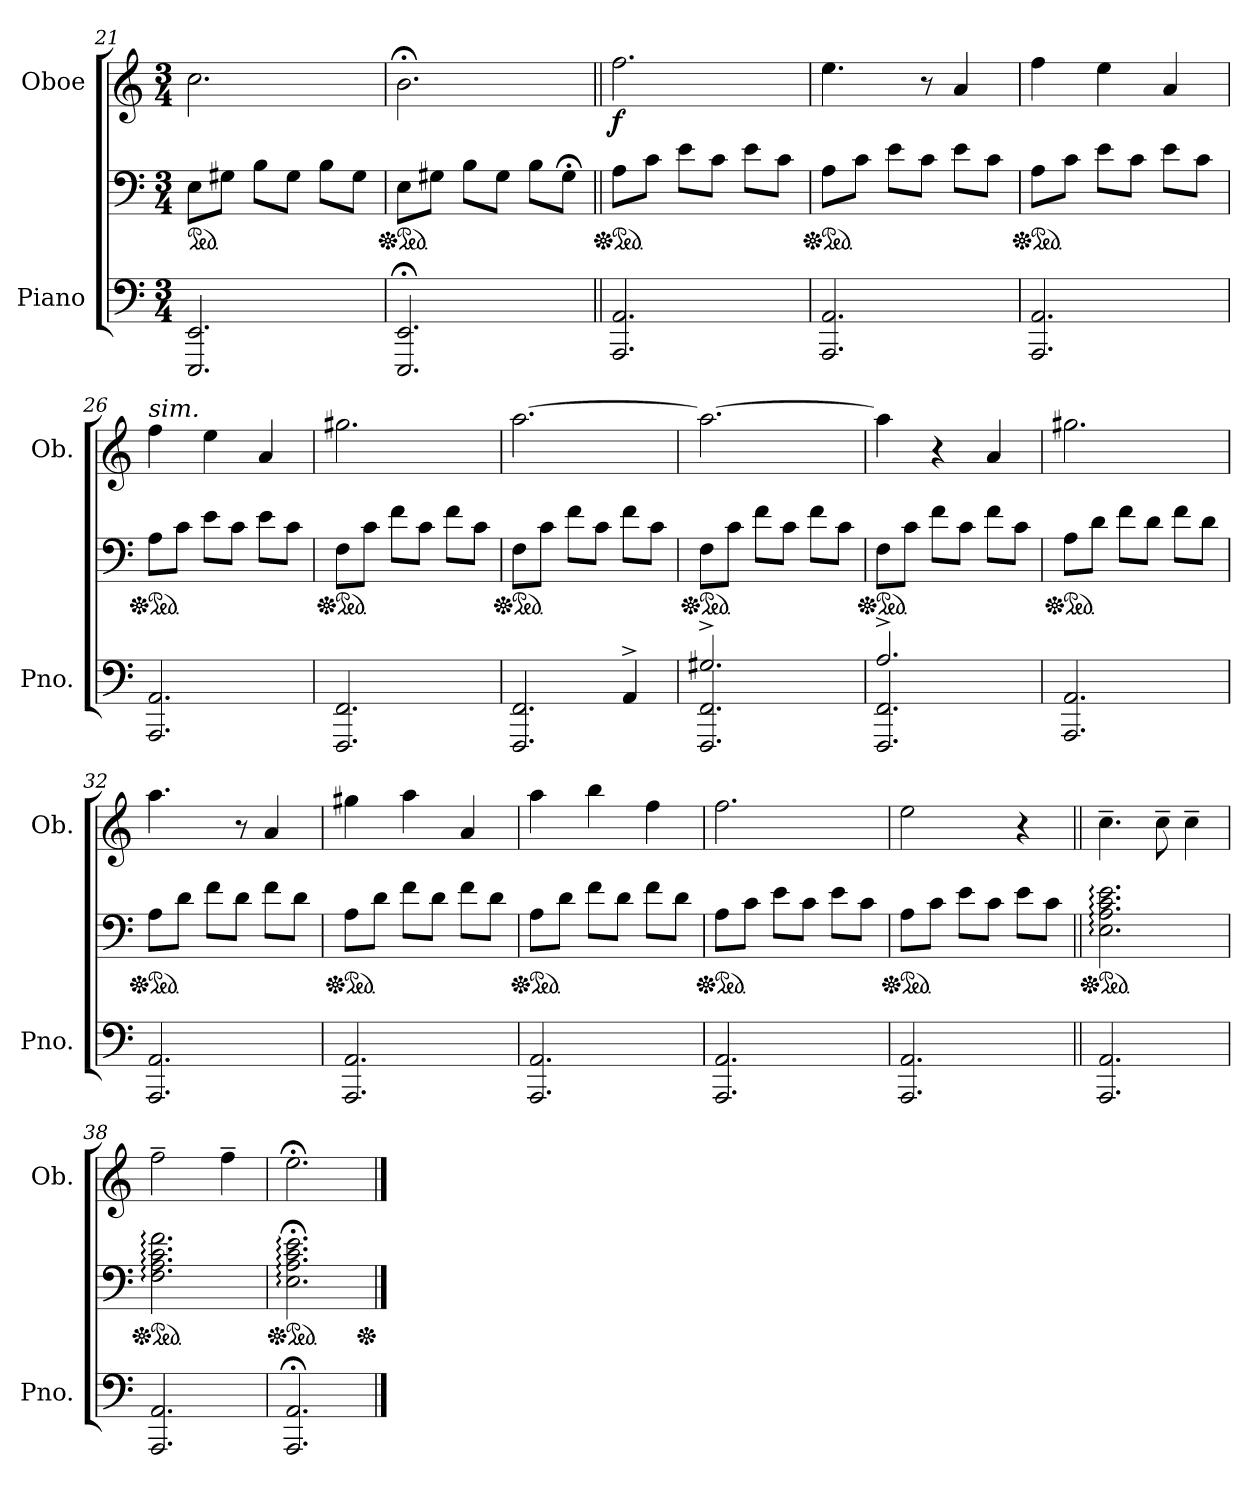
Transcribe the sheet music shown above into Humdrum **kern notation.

**kern	**kern	**dynam	**kern	**dynam
*part2	*part2	*part2	*part1	*part1
*staff3	*staff2	*staff2/3	*staff1	*staff1
*I"Piano	*	*	*I"Oboe	*
*I'Pno.	*	*	*I'Ob.	*
*clefF4	*clefF4	*	*clefG2	*
*k[]	*k[]	*	*k[]	*
*M3/4	*M3/4	*	*M3/4	*
*MM70	*MM70	*	*MM70	*
*	*ped	*	*	*
=21	=21	=21	=21	=21
!	!	!	!LO:TX:i:t=rit.	!
*	*	*	*^	*
2.EEE/ 2.EE/	8E\L	.	2.cc\	2ryy	.
.	8G#X\J	.	.	.	.
.	8B\L	.	.	.	.
.	8G#\J	.	.	.	.
*	*	*	*MM65	*	*
.	8B\L	.	.	4ryy	.
.	8G#\J	.	.	.	.
=22	=22	=22	=22	=22	=22
*	*Xped	*	*	*	*
*	*ped	*	*	*	*
2.EEE/;< 2.EE/;<	8E\L	.	2.b;<\	4ryy	.
.	8G#X\J	.	.	.	.
*	*	*	*MM60	*	*
.	8B\L	.	.	2ryy	.
.	8G#\J	.	.	.	.
.	8B\L	.	.	.	.
.	8G#;<\J	.	.	.	.
*	*	*	*v	*v	*
=23||	=23||	=23||	=23||	=23||
*	*Xped	*	*	*
*	*ped	*	*	*
*	*	*	*MM75	*
*	*	*	*^	*
!	!	!	!LO:TX:a:B:t=Slight Intensity	!	!
!	!	!LO:DY:b=2	!	!	!
!	!	!LO:DY:n=1:b	!	!	!LO:DY:b
*	*	*	*v	*v	*
2.AAA/ 2.AA/	8A\L	f mf	2.ff\	f
.	8c\J	.	.	.
.	8e\L	.	.	.
.	8c\J	.	.	.
.	8e\L	.	.	.
.	8c\J	.	.	.
!!LO:LB:g=z
=24	=24	=24	=24	=24
*	*Xped	*	*	*
*	*ped	*	*	*
2.AAA/ 2.AA/	8A\L	.	4.ee\	.
.	8c\J	.	.	.
.	8e\L	.	.	.
.	8c\J	.	8r	.
.	8e\L	.	4a/	.
.	8c\J	.	.	.
=25	=25	=25	=25	=25
*	*Xped	*	*	*
*	*ped	*	*	*
2.AAA/ 2.AA/	8A\L	.	4ff\	.
.	8c\J	.	.	.
.	8e\L	.	4ee\	.
.	8c\J	.	.	.
.	8e\L	.	4a/	.
.	8c\J	.	.	.
=26	=26	=26	=26	=26
*	*Xped	*	*	*
*	*ped	*	*	*
!	!	!	!LO:TX:a:i:t=sim.	!
2.AAA/ 2.AA/	8A\L	.	4ff\	.
.	8c\J	.	.	.
.	8e\L	.	4ee\	.
.	8c\J	.	.	.
.	8e\L	.	4a/	.
.	8c\J	.	.	.
=27	=27	=27	=27	=27
*	*Xped	*	*	*
*	*ped	*	*	*
2.FFF/ 2.FF/	8F\L	.	2.gg#X\	.
.	8c\J	.	.	.
.	8f\L	.	.	.
.	8c\J	.	.	.
.	8f\L	.	.	.
.	8c\J	.	.	.
=28	=28	=28	=28	=28
*^	*	*	*	*
*	*	*Xped	*	*	*
*	*	*ped	*	*	*
2ryy	2.FFF/ 2.FF/	8F\L	.	[2.aa\	.
.	.	8c\J	.	.	.
.	.	8f\L	.	.	.
.	.	8c\J	.	.	.
4AA^/	.	8f\L	.	.	.
.	.	8c\J	.	.	.
!!LO:PB:g=z
=29	=29	=29	=29	=29	=29
*	*	*Xped	*	*	*
*	*	*ped	*	*	*
2.G#X^/	2.FFF/ 2.FF/	8F\L	.	2.aa\_	.
.	.	8c\J	.	.	.
.	.	8f\L	.	.	.
.	.	8c\J	.	.	.
.	.	8f\L	.	.	.
.	.	8c\J	.	.	.
=30	=30	=30	=30	=30	=30
*	*	*Xped	*	*	*
*	*	*ped	*	*	*
2.A^/	2.FFF/ 2.FF/	8F\L	.	4aa\]	.
.	.	8c\J	.	.	.
.	.	8f\L	.	4r	.
.	.	8c\J	.	.	.
.	.	8f\L	.	4a/	.
.	.	8c\J	.	.	.
*v	*v	*	*	*	*
=31	=31	=31	=31	=31
*	*Xped	*	*	*
*	*ped	*	*	*
2.AAA/ 2.AA/	8A\L	.	2.gg#X\	.
.	8d\J	.	.	.
.	8f\L	.	.	.
.	8d\J	.	.	.
.	8f\L	.	.	.
.	8d\J	.	.	.
=32	=32	=32	=32	=32
*	*Xped	*	*	*
*	*ped	*	*	*
2.AAA/ 2.AA/	8A\L	.	4.aa\	.
.	8d\J	.	.	.
.	8f\L	.	.	.
.	8d\J	.	8r	.
.	8f\L	.	4a/	.
.	8d\J	.	.	.
=33	=33	=33	=33	=33
*	*Xped	*	*	*
*	*ped	*	*	*
2.AAA/ 2.AA/	8A\L	.	4gg#X\	.
.	8d\J	.	.	.
.	8f\L	.	4aa\	.
.	8d\J	.	.	.
.	8f\L	.	4a/	.
.	8d\J	.	.	.
!!LO:LB:g=z
=34	=34	=34	=34	=34
*	*Xped	*	*	*
*	*ped	*	*	*
2.AAA/ 2.AA/	8A\L	.	4aa\	.
.	8d\J	.	.	.
.	8f\L	.	4bb\	.
.	8d\J	.	.	.
.	8f\L	.	4ff\	.
.	8d\J	.	.	.
=35	=35	=35	=35	=35
*	*Xped	*	*	*
*	*ped	*	*	*
!	!	!	!LO:TX:i:t=rit.	!
*	*	*	*^	*
2.AAA/ 2.AA/	8A\L	.	2.ff\	2ryy	.
.	8c\J	.	.	.	.
.	8e\L	.	.	.	.
.	8c\J	.	.	.	.
*	*	*	*MM70	*	*
.	8e\L	.	.	4ryy	.
.	8c\J	.	.	.	.
=36	=36	=36	=36	=36	=36
*	*Xped	*	*	*	*
*	*ped	*	*	*	*
2.AAA/ 2.AA/	8A\L	.	2ee\	4ryy	.
.	8c\J	.	.	.	.
*	*	*	*MM65	*	*
.	8e\L	.	.	2ryy	.
.	8c\J	.	.	.	.
.	8e\L	.	4r	.	.
.	8c\J	.	.	.	.
*	*	*	*v	*v	*
=37||	=37||	=37||	=37||	=37||
*	*Xped	*	*	*
*	*ped	*	*	*
*	*	*	*MM60	*
*	*	*	*^	*
*	*	*	*v	*v	*
2.AAA/ 2.AA/	2.E\: 2.A\: 2.c\: 2.e\:	.	4.cc~\	.
.	.	.	8cc~\	.
.	.	.	4cc~\	.
=38	=38	=38	=38	=38
*	*Xped	*	*	*
*	*ped	*	*	*
2.AAA/ 2.AA/	2.F\: 2.A\: 2.c\: 2.f\:	.	2ff~\	.
.	.	.	4ff~\	.
=39	=39	=39	=39	=39
*	*Xped	*	*	*
*	*ped	*	*	*
2.AAA/;< 2.AA/;<	2.E\;<: 2.A\;<: 2.c\;<: 2.e\;<:	.	2.ee;<\	.
*	*Xped	*	*	*
==	==	==	==	==
*-	*-	*-	*-	*-
